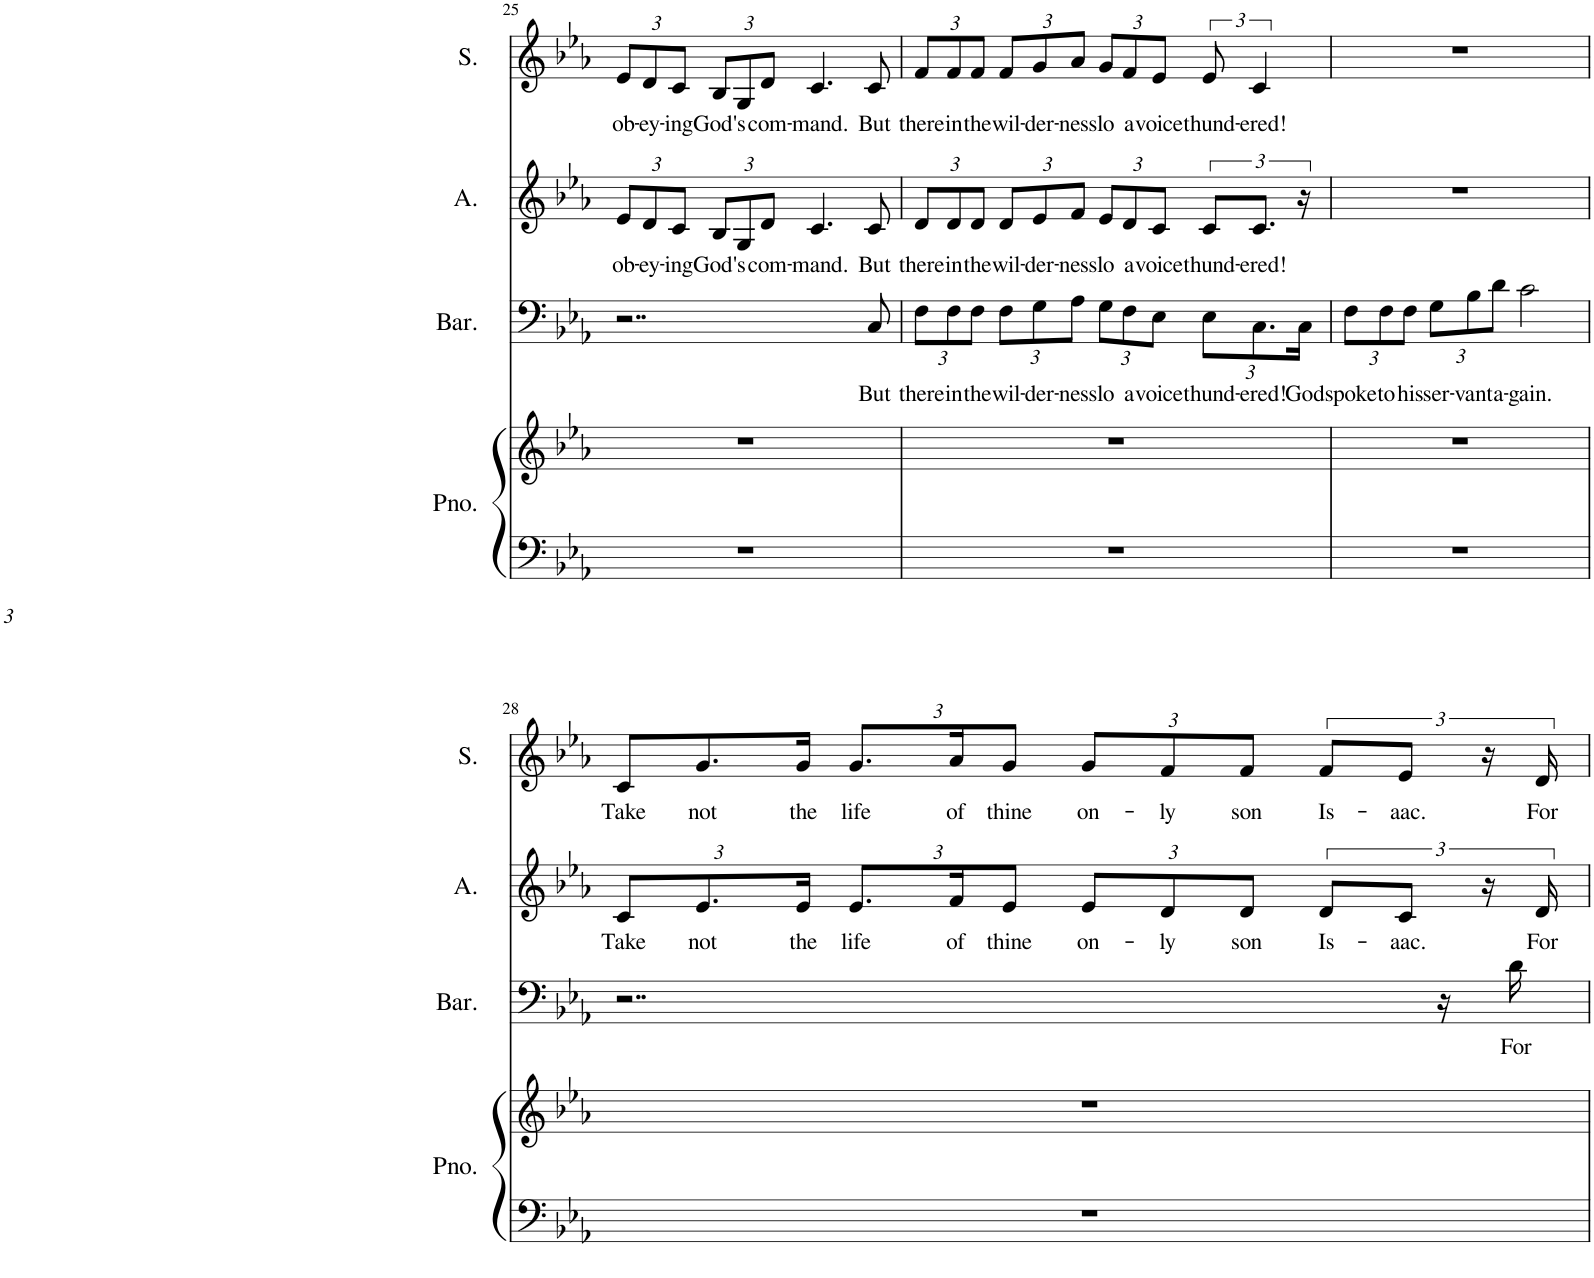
**kern	**kern	**kern	**text	**kern	**text	**kern	**text
*part4	*part4	*part3	*part3	*part2	*part2	*part1	*part1
*staff5	*staff4	*staff3	*staff3	*staff2	*staff2	*staff1	*staff1
*I"Piano	*	*I"Baritone	*	*I"Alto	*	*I"Soprano	*
*I'Pno.	*	*I'Bar.	*	*I'A.	*	*I'S.	*
!!LO:PB:g=z
*clefF4	*clefG2	*clefF4	*	*clefG2	*	*clefG2	*
*k[b-e-a-]	*k[b-e-a-]	*k[b-e-a-]	*	*k[b-e-a-]	*	*k[b-e-a-]	*
*M4/4	*M4/4	*M4/4	*	*M4/4	*	*M4/4	*
*	*	*	*	*Xbrackettup	*	*	*
=25	=25	=25	=25	=25	=25	=25	=25
!	!	!	!	!	!LO:LY:b	!	!
*	*	*	*	*	*	*Xbrackettup	*
!	!	!	!	!	!	!	!LO:LY:b
1r	1r	2..r	.	12e-/L	ob-	12e-/L	ob-
!	!	!	!	!	!LO:LY:b	!	!LO:LY:b
.	.	.	.	12d/	-ey-	12d/	-ey-
!	!	!	!	!	!LO:LY:b	!	!LO:LY:b
.	.	.	.	12c/J	-ing	12c/J	-ing
!	!	!	!	!	!LO:LY:b	!	!LO:LY:b
.	.	.	.	12B-/L	God's	12B-/L	God's
.	.	.	.	12G/	.	12G/	.
!	!	!	!	!	!LO:LY:b	!	!LO:LY:b
.	.	.	.	12d/J	com-	12d/J	com-
!	!	!	!	!	!LO:LY:b	!	!LO:LY:b
.	.	.	.	4.c/	-mand.	4.c/	-mand.
!	!	!	!LO:LY:b	!	!LO:LY:b	!	!LO:LY:b
.	.	8C/	But	8c/	But	8c/	But
=26	=26	=26	=26	=26	=26	=26	=26
*	*	*Xbrackettup	*	*	*	*	*
!	!	!	!LO:LY:b	!	!LO:LY:b	!	!LO:LY:b
1r	1r	12F\L	there	12d/L	there	12f/L	there
!	!	!	!LO:LY:b	!	!LO:LY:b	!	!LO:LY:b
.	.	12F\	in	12d/	in	12f/	in
!	!	!	!LO:LY:b	!	!LO:LY:b	!	!LO:LY:b
.	.	12F\J	the	12d/J	the	12f/J	the
!	!	!	!LO:LY:b	!	!LO:LY:b	!	!LO:LY:b
.	.	12F\L	wil-	12d/L	wil-	12f/L	wil-
!	!	!	!LO:LY:b	!	!LO:LY:b	!	!LO:LY:b
.	.	12G\	-der-	12e-/	-der-	12g/	-der-
!	!	!	!LO:LY:b	!	!LO:LY:b	!	!LO:LY:b
.	.	12A-\J	-ness	12f/J	-ness	12a-/J	-ness
!	!	!	!LO:LY:b	!	!LO:LY:b	!	!LO:LY:b
.	.	12G\L	lo	12e-/L	lo	12g/L	lo
!	!	!	!LO:LY:b	!	!LO:LY:b	!	!LO:LY:b
.	.	12F\	a	12d/	a	12f/	a
!	!	!	!LO:LY:b	!	!LO:LY:b	!	!LO:LY:b
.	.	12E-\J	voice	12c/J	voice	12e-/J	voice
!	!	!	!LO:LY:b	!	!	!	!
*	*	*	*	*brackettup	*	*	*
!	!	!	!	!	!LO:LY:b	!	!
*	*	*	*	*	*	*brackettup	*
!	!	!	!	!	!	!	!LO:LY:b
.	.	12E-\L	thund-	12c/L	thund-	12e-/	thund-
!	!	!	!LO:LY:b	!	!LO:LY:b	!	!LO:LY:b
.	.	12.C\	-ered!	12.c/J	-ered!	6c/	-ered!
!	!	!	!LO:LY:b	!	!	!	!
.	.	24C\Jk	God	24r	.	.	.
=27	=27	=27	=27	=27	=27	=27	=27
!	!	!	!LO:LY:b	!	!	!	!
1r	1r	12F\L	spoke	1r	.	1r	.
!	!	!	!LO:LY:b	!	!	!	!
.	.	12F\	to	.	.	.	.
!	!	!	!LO:LY:b	!	!	!	!
.	.	12F\J	his	.	.	.	.
!	!	!	!LO:LY:b	!	!	!	!
.	.	12G\L	ser-	.	.	.	.
!	!	!	!LO:LY:b	!	!	!	!
.	.	12B-\	-vant	.	.	.	.
!	!	!	!LO:LY:b	!	!	!	!
.	.	12d\J	a-	.	.	.	.
!	!	!	!LO:LY:b	!	!	!	!
.	.	2c\	-gain.	.	.	.	.
!!LO:LB:g=z
=28	=28	=28	=28	=28	=28	=28	=28
*	*	*	*	*Xbrackettup	*	*	*
!	!	!	!	!	!LO:LY:b	!	!
*	*	*	*	*	*	*Xbrackettup	*
!	!	!	!	!	!	!	!LO:LY:b
1r	1r	2..r	.	12c/L	Take	12c/L	Take
!	!	!	!	!	!LO:LY:b	!	!LO:LY:b
.	.	.	.	12.e-/	not	12.g/	not
!	!	!	!	!	!LO:LY:b	!	!LO:LY:b
.	.	.	.	24e-/Jk	the	24g/Jk	the
!	!	!	!	!	!LO:LY:b	!	!LO:LY:b
.	.	.	.	12.e-/L	life	12.g/L	life
!	!	!	!	!	!LO:LY:b	!	!LO:LY:b
.	.	.	.	24f/K	of	24a-/K	of
!	!	!	!	!	!LO:LY:b	!	!LO:LY:b
.	.	.	.	12e-/J	thine	12g/J	thine
!	!	!	!	!	!LO:LY:b	!	!LO:LY:b
.	.	.	.	12e-/L	on-	12g/L	on-
!	!	!	!	!	!LO:LY:b	!	!LO:LY:b
.	.	.	.	12d/	-ly	12f/	-ly
!	!	!	!	!	!LO:LY:b	!	!LO:LY:b
.	.	.	.	12d/J	son	12f/J	son
*	*	*	*	*brackettup	*	*	*
!	!	!	!	!	!LO:LY:b	!	!
*	*	*	*	*	*	*brackettup	*
!	!	!	!	!	!	!	!LO:LY:b
.	.	.	.	12d/L	Is-	12f/L	Is-
!	!	!	!	!	!LO:LY:b	!	!LO:LY:b
.	.	.	.	12c/J	-aac.	12e-/J	-aac.
.	.	16r	.	.	.	.	.
.	.	.	.	24r	.	24r	.
!	!	!	!LO:LY:b	!	!	!	!
.	.	16d\	For	.	.	.	.
!	!	!	!	!	!LO:LY:b	!	!LO:LY:b
.	.	.	.	24d/	For	24d/	For
=	=	=	=	=	=	=	=
*-	*-	*-	*-	*-	*-	*-	*-
